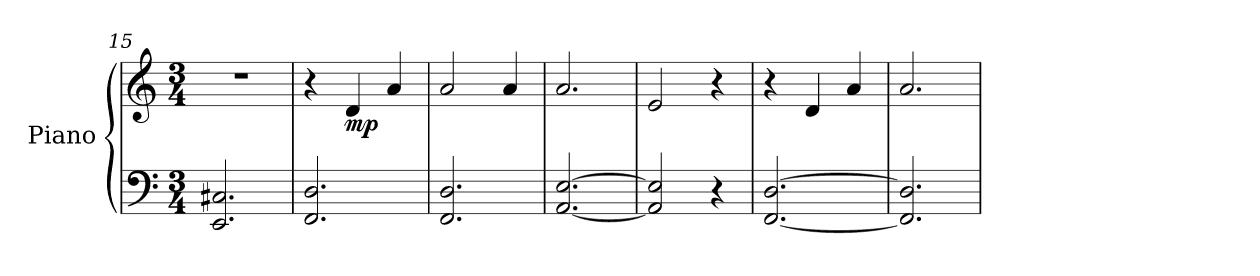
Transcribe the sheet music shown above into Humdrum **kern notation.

**kern	**kern	**dynam
*part1	*part1	*part1
*staff2	*staff1	*staff1/2
*I"Piano	*	*
*I'Pno.	*	*
*clefF4	*clefG2	*
*k[]	*k[]	*
*M3/4	*M3/4	*
=15	=15	=15
2.EE/ 2.C#X/	2.r	.
=16	=16	=16
2.FF/ 2.D/	4r	.
!	!	!LO:DY:b
.	4d/	mp
.	4a/	.
=17	=17	=17
2.FF/ 2.D/	2a/	.
.	4a/	.
=18	=18	=18
[2.AA/ [2.E/	2.a/	.
=19	=19	=19
2AA/] 2E/]	2e/	.
4r	4r	.
=20	=20	=20
[2.FF/ [2.D/	4r	.
.	4d/	.
.	4a/	.
=21	=21	=21
2.FF/] 2.D/]	2.a/	.
=	=	=
*-	*-	*-
